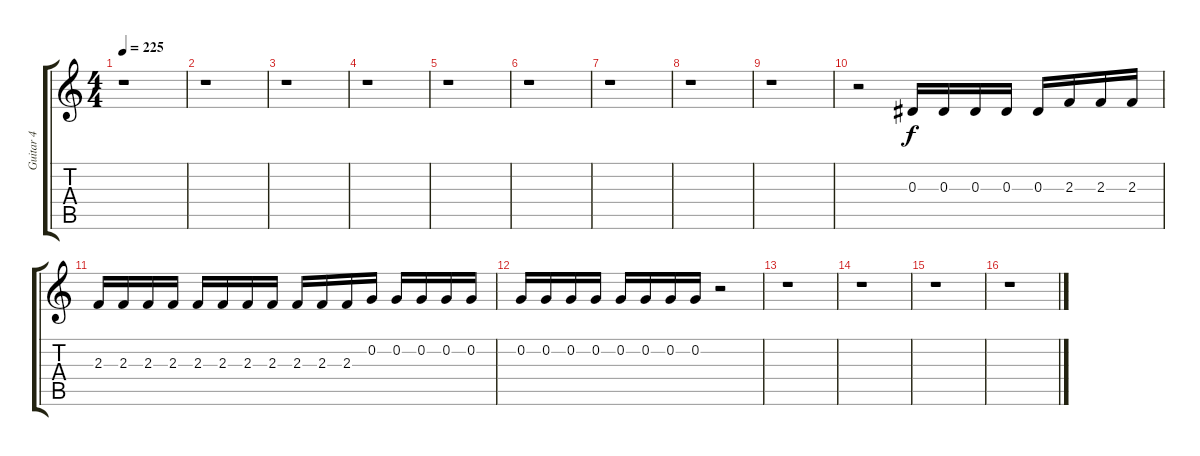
\track ("Guitar 4" "Guitar 4") {instrument distortionguitar}
\staff {score tabs}
\tuning (C4 G3 Eb3 Bb2 F2 C2) {hide}
\ts (4 4)
\tempo 225
\clef g2
\ks c
r.1{dy f} |
r.1 |
r.1 |
r.1 |
r.1 |
r.1 |
r.1 |
r.1 |
r.1 |
r.2 0.3.16 0.3.16 0.3.16 0.3.16 0.3.16 2.3.16 2.3.16 2.3.16 |
2.3.16 2.3.16 2.3.16 2.3.16 2.3.16 2.3.16 2.3.16 2.3.16 2.3.16 2.3.16 2.3.16 0.2.16 0.2.16 0.2.16 0.2.16 0.2.16 |
0.2.16 0.2.16 0.2.16 0.2.16 0.2.16 0.2.16 0.2.16 0.2.16 r.2 |
r.1 |
r.1 |
r.1 |
r.1
